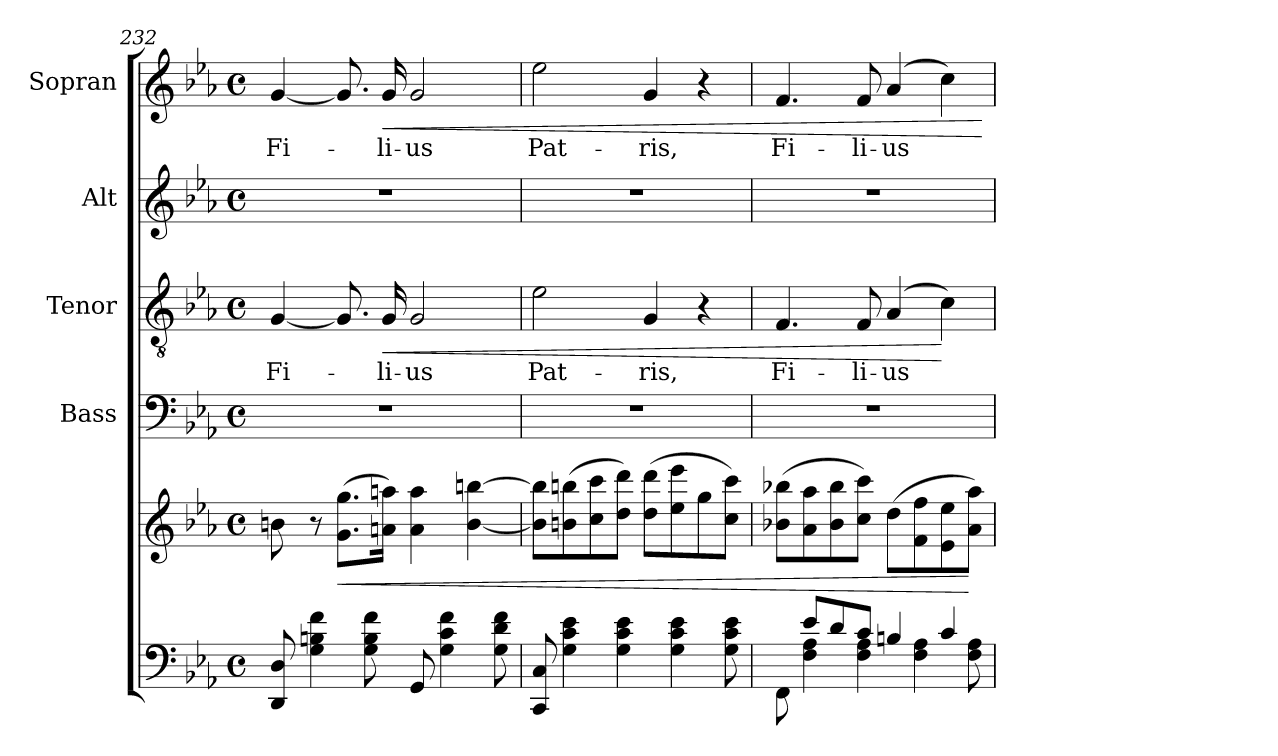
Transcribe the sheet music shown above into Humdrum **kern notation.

**kern	**kern	**dynam	**kern	**kern	**text	**dynam	**kern	**kern	**text	**dynam
*part5	*part5	*part5	*part4	*part3	*part3	*part3	*part2	*part1	*part1	*part1
*staff6	*staff5	*staff5/6	*staff4	*staff3	*staff3	*staff3	*staff2	*staff1	*staff1	*staff1
*	*	*	*I"Bass	*I"Tenor	*	*	*I"Alt	*I"Sopran	*	*
*	*	*	*I'B.	*I'T.	*	*	*I'A.	*I'S.	*	*
*clefF4	*clefG2	*	*clefF4	*clefGv2	*	*	*clefG2	*clefG2	*	*
*k[b-e-a-]	*k[b-e-a-]	*	*k[b-e-a-]	*k[b-e-a-]	*	*	*k[b-e-a-]	*k[b-e-a-]	*	*
*E-:	*E-:	*	*E-:	*E-:	*	*	*E-:	*E-:	*	*
*M4/4	*M4/4	*	*M4/4	*M4/4	*	*	*M4/4	*M4/4	*	*
*met(c)	*met(c)	*	*met(c)	*met(c)	*	*	*met(c)	*met(c)	*	*
=232	=232	=232	=232	=232	=232	=232	=232	=232	=232	=232
!	!	!	!	!	!LO:LY:b	!	!	!	!LO:LY:b	!
8DD/ 8D/	8bn\	.	1r	[4G/	Fi-	.	1r	[4g/	Fi-	.
4G\ 4Bn\ 4f\	8r	.	.	.	.	.	.	.	.	.
!	!	!LO:HP:b	!	!	!	!	!	!	!	!
.	(>8.g\ 8.gg\L	<	.	8.G/]	.	.	.	8.g/]	.	.
8G\ 8B\ 8f\	.	.	.	.	.	.	.	.	.	.
!	!	!	!	!	!LO:LY:b	!LO:HP:b	!	!	!LO:LY:b	!LO:HP:b
.	16an\ 16aan\Jk)	.	.	16G/	-li-	<	.	16g/	-li-	<
!	!	!	!	!	!LO:LY:b	!	!	!	!LO:LY:b	!
8GG/	4a\ 4aa\	.	.	2G/	-us	.	.	2g/	-us	.
4G\ 4c\ 4f\	.	.	.	.	.	.	.	.	.	.
.	[4b\ [4bbn\	.	.	.	.	.	.	.	.	.
8G\ 8d\ 8f\	.	.	.	.	.	.	.	.	.	.
!!LO:PB:g=z
=233	=233	=233	=233	=233	=233	=233	=233	=233	=233	=233
!	!	!	!	!	!LO:LY:b	!	!	!	!LO:LY:b	!
8CC/ 8C/	8b\] 8bb\]L	.	1r	2e-\	Pat-	.	1r	2ee-\	Pat-	.
4G\ 4c\ 4e-\	(>8bn\ 8bbn\	.	.	.	.	.	.	.	.	.
.	8cc\ 8ccc\	.	.	.	.	.	.	.	.	.
4G\ 4c\ 4e-\	8dd\ 8ddd\J)	.	.	.	.	.	.	.	.	.
!	!	!	!	!	!LO:LY:b	!	!	!	!LO:LY:b	!
.	(>8dd\ 8ddd\L	.	.	4G/	-ris,	.	.	4g/	-ris,	.
4G\ 4c\ 4e-\	8ee-\ 8eee-\	.	.	.	.	.	.	.	.	.
.	8gg\	.	.	4r	.	.	.	4r	.	.
8G\ 8c\ 8e-\	8cc\ 8ccc\J)	.	.	.	.	.	.	.	.	.
=234	=234	=234	=234	=234	=234	=234	=234	=234	=234	=234
*^	*	*	*	*	*	*	*	*	*	*
!	!	!	!	!	!	!LO:LY:b	!	!	!	!LO:LY:b	!
8ryy	8FF\	(>8b-X\ 8bb-X\L	.	1r	4.F/	Fi-	.	1r	4.f/	Fi-	.
8e-/L	4F\ 4A-\	8a-\ 8aa-\	.	.	.	.	.	.	.	.	.
8d/	.	8b-\ 8bb-\	.	.	.	.	.	.	.	.	.
!	!	!	!	!	!	!LO:LY:b	!	!	!	!LO:LY:b	!
8c/J	4F\ 4A-\	8cc\ 8ccc\J)	.	.	8F/	-li-	.	.	8f/	-li-	.
!	!	!	!	!	!	!LO:LY:b	!	!	!	!LO:LY:b	!
4Bn/	.	(>8dd\L	.	.	(4A-/	-us	.	.	(4a-/	-us	.
.	4F\ 4A-\	8f\ 8ff\	.	.	.	.	.	.	.	.	.
4c/	.	8e-\ 8ee-\	.	.	4c\)	.	[	.	4cc\)	.	.
.	8F\ 8A-\	8a-\ 8aa-\J)	[	.	.	.	.	.	.	.	.
*v	*v	*	*	*	*	*	*	*	*	*	*
.	.	.	.	.	.	.	.	.	.	[
=	=	=	=	=	=	=	=	=	=	=
*-	*-	*-	*-	*-	*-	*-	*-	*-	*-	*-
